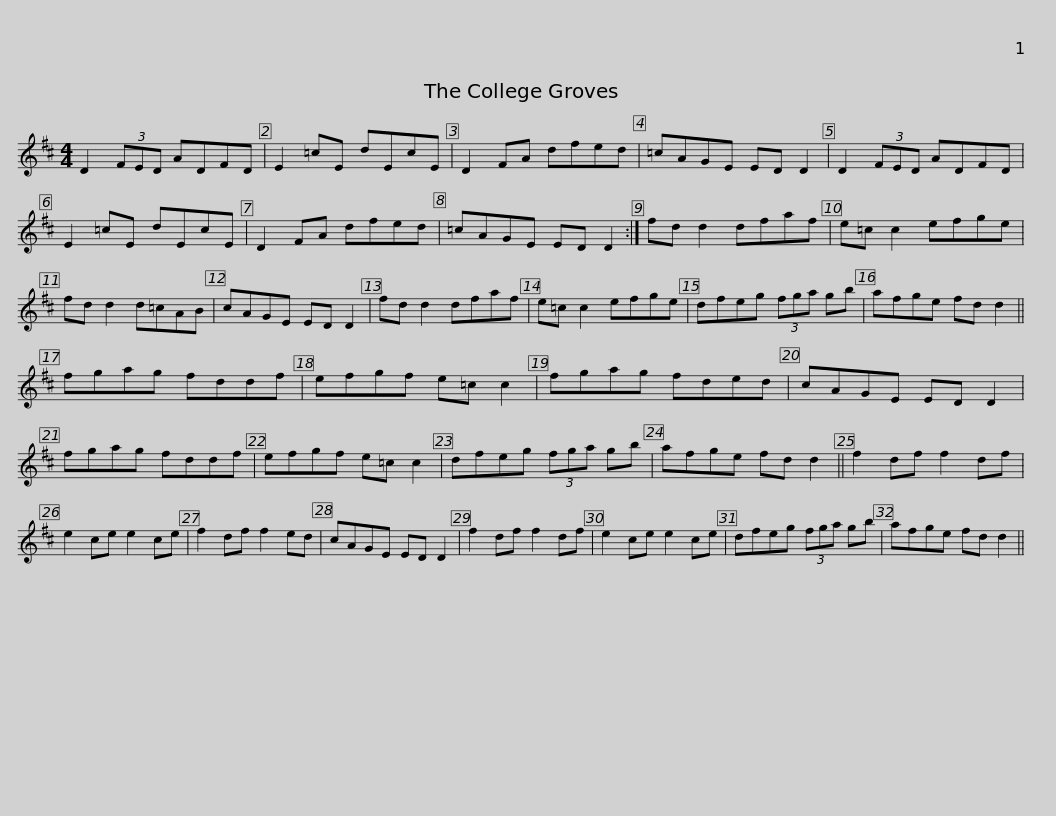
X:1
L:1/8
M:4/4
I:linebreak $
K:D
V:1 treble
V:1
 D2 (3FED ADFD | E2 =cE dEcE | D2 FA dfed | =cAGE ED D2 | D2 (3FED ADFD |$ %5
 E2 =cE dEcE | D2 FA dfed | =cAGE ED D2 :| fd d2 dfaf | e=c c2 efge | %10
 fd d2 d=cAB |$ cAGE ED D2 | fd d2 dfaf | e=c c2 efge | dfeg (3fga gb | %15
 afge fd d2 ||$ fgag fddf | efgf e=c c2 | fgag fded | cAGE ED D2 | %20
 fgag fddf |$ efgf e=c c2 | dfeg (3fga gb | afge fd d2 || f2 df f2 df | %25
 e2 ce e2 ce | f2 df f2 ed |$ cAGE ED D2 | f2 df f2 df | e2 ce e2 ce | %30
 dfeg (3fga gb | afge fd d2 || %32
